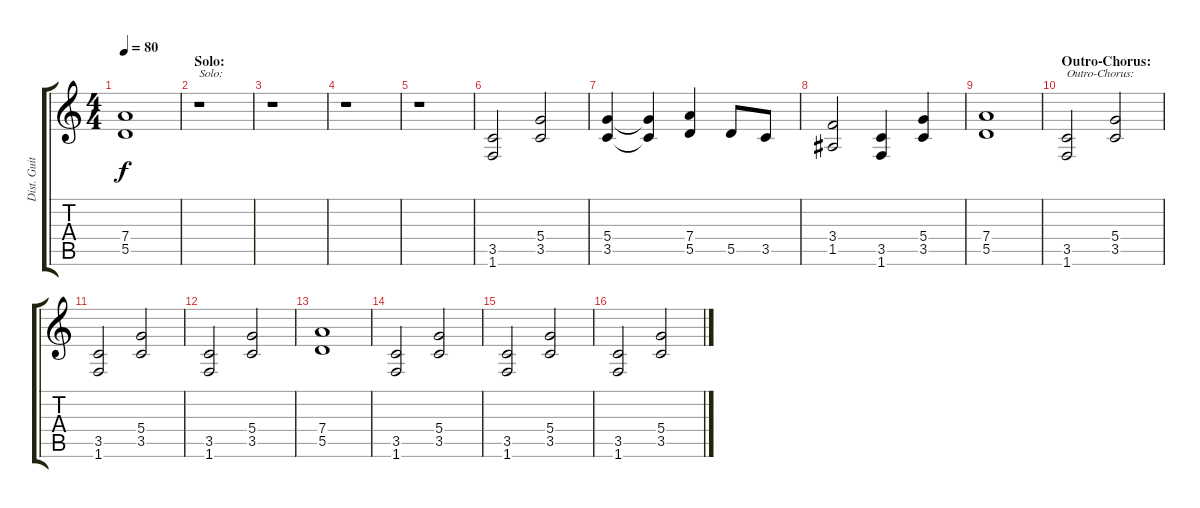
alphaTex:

\track ("Dist. Guitar 1" "Dist. Guit") {instrument distortionguitar}
\staff {score tabs}
\tuning (E4 B3 G3 D3 A2 E2) {hide}
\ts (4 4)
\tempo 80
\clef g2
\ks c
(7.4 5.5).1{dy f} |
\section ("" "Solo:")
r.1{txt "Solo:"} |
r.1 |
r.1 |
r.1 |
(3.5 1.6).2 (5.4 3.5).2 |
(5.4 3.5).4 (5.4{t} 3.5{t}).4 (7.4 5.5).4 5.5.8 3.5.8 |
(3.4 1.5).2 (3.5 1.6).4 (5.4 3.5).4 |
(7.4 5.5).1 |
\section ("" "Outro-Chorus:")
(3.5 1.6).2{txt "Outro-Chorus:"} (5.4 3.5).2 |
(3.5 1.6).2 (5.4 3.5).2 |
(3.5 1.6).2 (5.4 3.5).2 |
(7.4 5.5).1 |
(3.5 1.6).2 (5.4 3.5).2 |
(3.5 1.6).2 (5.4 3.5).2 |
(3.5 1.6).2 (5.4 3.5).2
